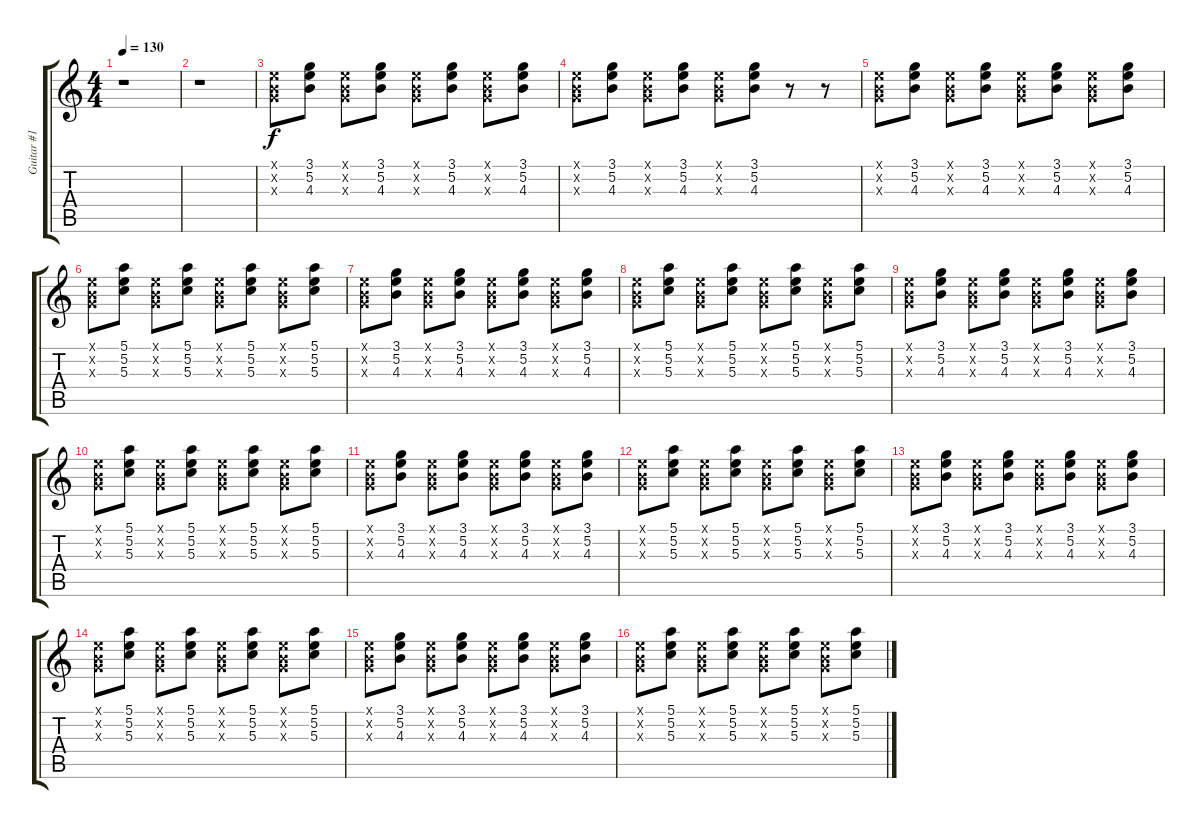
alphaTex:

\track ("Guitar #1" "Guitar #1") {instrument overdrivenguitar}
\staff {score tabs}
\tuning (E4 B3 G3 D3 A2 E2) {hide}
\ts (4 4)
\tempo 130
\clef g2
\ks c
r.1{dy f instrument overdrivenguitar} |
r.1 |
(0.1{x} 0.2{x} 0.3{x}).8 (3.1 5.2 4.3).8 (0.1{x} 0.2{x} 0.3{x}).8{volume 12} (3.1 5.2 4.3).8{volume 11} (0.1{x} 0.2{x} 0.3{x}).8{volume 10} (3.1 5.2 4.3).8{volume 9} (0.1{x} 0.2{x} 0.3{x}).8{volume 8} (3.1 5.2 4.3).8{volume 7} |
(0.1{x} 0.2{x} 0.3{x}).8{volume 6} (3.1 5.2 4.3).8{volume 5} (0.1{x} 0.2{x} 0.3{x}).8{volume 4} (3.1 5.2 4.3).8{volume 3} (0.1{x} 0.2{x} 0.3{x}).8{volume 2} (3.1 5.2 4.3).8{volume 1} r.8 r.8 |
(0.1{x} 0.2{x} 0.3{x}).8{volume 13} (3.1 5.2 4.3).8 (0.1{x} 0.2{x} 0.3{x}).8 (3.1 5.2 4.3).8 (0.1{x} 0.2{x} 0.3{x}).8 (3.1 5.2 4.3).8 (0.1{x} 0.2{x} 0.3{x}).8 (3.1 5.2 4.3).8 |
(0.1{x} 0.2{x} 0.3{x}).8 (5.1 5.2 5.3).8 (0.1{x} 0.2{x} 0.3{x}).8 (5.1 5.2 5.3).8 (0.1{x} 0.2{x} 0.3{x}).8 (5.1 5.2 5.3).8 (0.1{x} 0.2{x} 0.3{x}).8 (5.1 5.2 5.3).8 |
(0.1{x} 0.2{x} 0.3{x}).8 (3.1 5.2 4.3).8 (0.1{x} 0.2{x} 0.3{x}).8 (3.1 5.2 4.3).8 (0.1{x} 0.2{x} 0.3{x}).8 (3.1 5.2 4.3).8 (0.1{x} 0.2{x} 0.3{x}).8 (3.1 5.2 4.3).8 |
(0.1{x} 0.2{x} 0.3{x}).8 (5.1 5.2 5.3).8 (0.1{x} 0.2{x} 0.3{x}).8 (5.1 5.2 5.3).8 (0.1{x} 0.2{x} 0.3{x}).8 (5.1 5.2 5.3).8 (0.1{x} 0.2{x} 0.3{x}).8 (5.1 5.2 5.3).8 |
(0.1{x} 0.2{x} 0.3{x}).8 (3.1 5.2 4.3).8 (0.1{x} 0.2{x} 0.3{x}).8 (3.1 5.2 4.3).8 (0.1{x} 0.2{x} 0.3{x}).8 (3.1 5.2 4.3).8 (0.1{x} 0.2{x} 0.3{x}).8 (3.1 5.2 4.3).8 |
(0.1{x} 0.2{x} 0.3{x}).8 (5.1 5.2 5.3).8 (0.1{x} 0.2{x} 0.3{x}).8 (5.1 5.2 5.3).8 (0.1{x} 0.2{x} 0.3{x}).8 (5.1 5.2 5.3).8 (0.1{x} 0.2{x} 0.3{x}).8 (5.1 5.2 5.3).8 |
(0.1{x} 0.2{x} 0.3{x}).8 (3.1 5.2 4.3).8 (0.1{x} 0.2{x} 0.3{x}).8 (3.1 5.2 4.3).8 (0.1{x} 0.2{x} 0.3{x}).8 (3.1 5.2 4.3).8 (0.1{x} 0.2{x} 0.3{x}).8 (3.1 5.2 4.3).8 |
(0.1{x} 0.2{x} 0.3{x}).8 (5.1 5.2 5.3).8 (0.1{x} 0.2{x} 0.3{x}).8 (5.1 5.2 5.3).8 (0.1{x} 0.2{x} 0.3{x}).8 (5.1 5.2 5.3).8 (0.1{x} 0.2{x} 0.3{x}).8 (5.1 5.2 5.3).8 |
(0.1{x} 0.2{x} 0.3{x}).8 (3.1 5.2 4.3).8 (0.1{x} 0.2{x} 0.3{x}).8 (3.1 5.2 4.3).8 (0.1{x} 0.2{x} 0.3{x}).8 (3.1 5.2 4.3).8 (0.1{x} 0.2{x} 0.3{x}).8 (3.1 5.2 4.3).8 |
(0.1{x} 0.2{x} 0.3{x}).8 (5.1 5.2 5.3).8 (0.1{x} 0.2{x} 0.3{x}).8 (5.1 5.2 5.3).8 (0.1{x} 0.2{x} 0.3{x}).8 (5.1 5.2 5.3).8 (0.1{x} 0.2{x} 0.3{x}).8 (5.1 5.2 5.3).8 |
(0.1{x} 0.2{x} 0.3{x}).8 (3.1 5.2 4.3).8 (0.1{x} 0.2{x} 0.3{x}).8 (3.1 5.2 4.3).8 (0.1{x} 0.2{x} 0.3{x}).8 (3.1 5.2 4.3).8 (0.1{x} 0.2{x} 0.3{x}).8 (3.1 5.2 4.3).8 |
(0.1{x} 0.2{x} 0.3{x}).8 (5.1 5.2 5.3).8 (0.1{x} 0.2{x} 0.3{x}).8 (5.1 5.2 5.3).8 (0.1{x} 0.2{x} 0.3{x}).8 (5.1 5.2 5.3).8 (0.1{x} 0.2{x} 0.3{x}).8 (5.1 5.2 5.3).8
